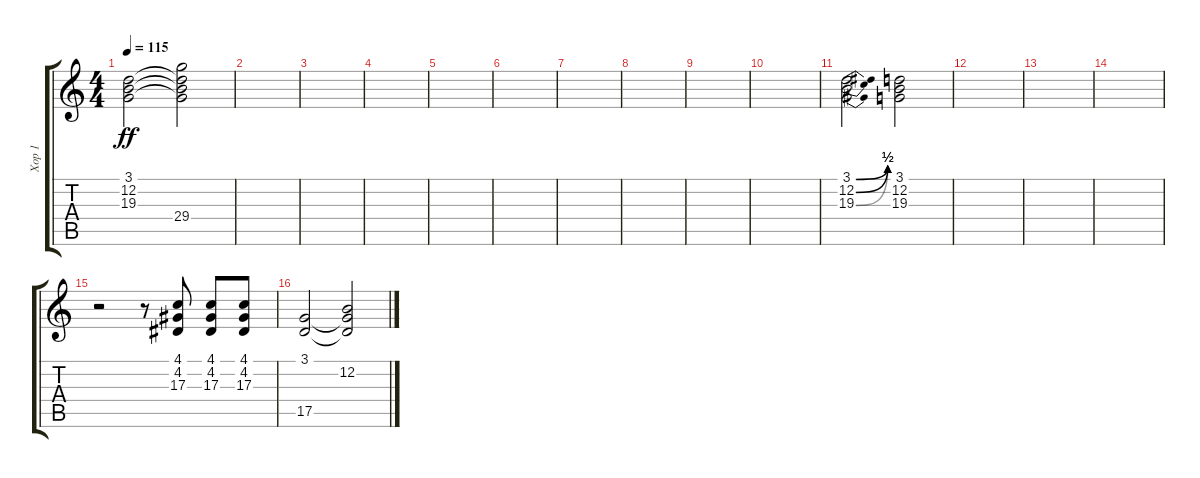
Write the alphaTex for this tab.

\track ("Хор 1" "Хор 1") {instrument choiraahs}
\staff {score tabs}
\tuning (E4 B3 G3 D3 A2 E2) {hide}
\ts (4 4)
\tempo 115
\clef g2
\ks c
(3.1{t} 12.2{t} 19.3).2{dy ff} (3.1{t} 12.2{t} 19.3{t} 29.4).2 |
|
|
|
|
|
|
|
|
|
(3.1{be (bend 0 0 60 2)} 12.2{be (bend 0 0 60 2)} 19.3{be (bend 0 0 60 2)}).2 (3.1 12.2 19.3).2 |
|
|
|
r.2 r.8 (4.1 4.2 17.3).8 (4.1 4.2 17.3).8 (4.1 4.2 17.3).8 |
(3.1 17.5).2 (3.1{t} 12.2 17.5{t}).2
